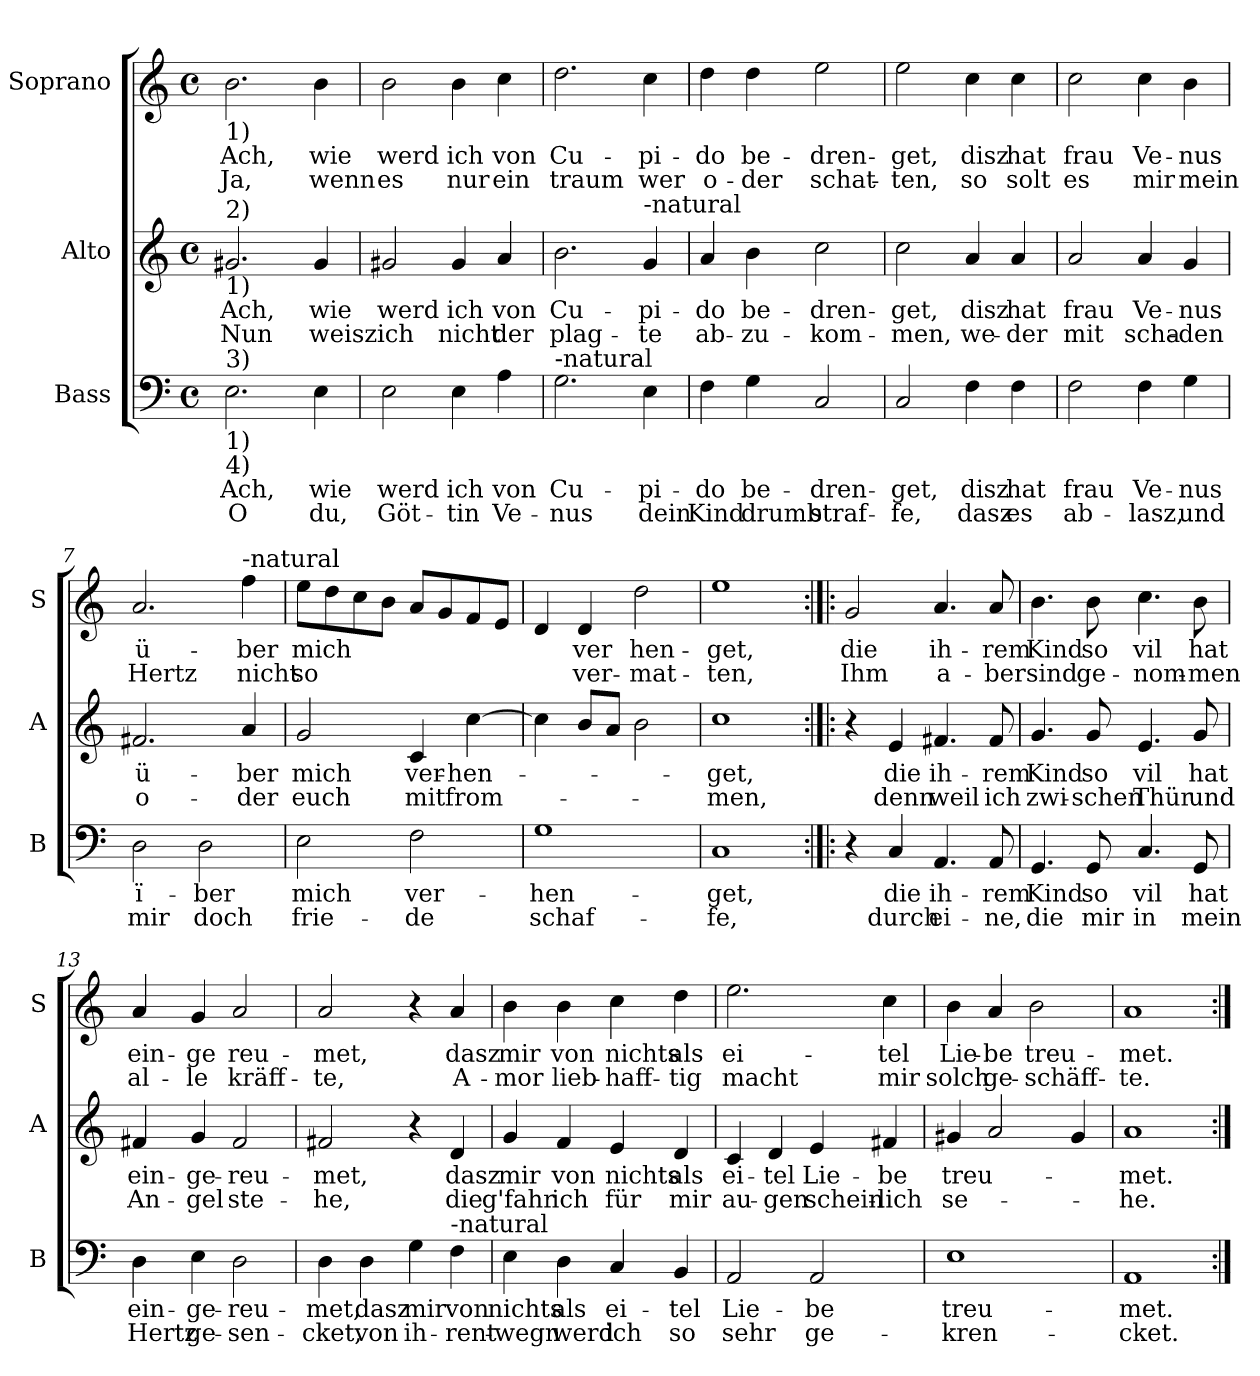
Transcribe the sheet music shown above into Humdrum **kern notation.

**kern	**text	**text	**kern	**text	**text	**kern	**text	**text
*part3	*part3	*part3	*part2	*part2	*part2	*part1	*part1	*part1
*staff3	*staff3	*staff3	*staff2	*staff2	*staff2	*staff1	*staff1	*staff1
*I"Bass	*	*	*I"Alto	*	*	*I"Soprano	*	*
*I'B	*	*	*I'A	*	*	*I'S	*	*
*clefF4	*	*	*clefG2	*	*	*clefG2	*	*
*k[]	*	*	*k[]	*	*	*k[]	*	*
*C:	*	*	*C:	*	*	*C:	*	*
*M4/4	*	*	*M4/4	*	*	*M4/4	*	*
*met(c)	*	*	*met(c)	*	*	*met(c)	*	*
=1	=1	=1	=1	=1	=1	=1	=1	=1
!	!	!	!	!	!	!LO:TX:b:t=1)	!	!
!	!	!	!LO:TX:a:t=2)	!	!	!	!	!
!	!	!	!LO:TX:b:t=1)	!	!	!	!	!
!LO:TX:a:t=3)	!	!	!	!	!	!	!	!
!LO:TX:b:t=1)	!	!	!	!	!	!	!	!
!LO:TX:b:t=4)	!	!	!	!	!	!	!	!
!	!LO:LY:b	!LO:LY:b	!	!LO:LY:b	!LO:LY:b	!	!LO:LY:b	!LO:LY:b
2.E\	Ach,	O	2.g#X/	Ach,	Nun	2.b\	Ach,	Ja,
!	!LO:LY:b	!LO:LY:b	!	!LO:LY:b	!LO:LY:b	!	!LO:LY:b	!LO:LY:b
4E\	wie	du,	4g#/	wie	weisz	4b\	wie	wenn
=2	=2	=2	=2	=2	=2	=2	=2	=2
!	!LO:LY:b	!LO:LY:b	!	!LO:LY:b	!LO:LY:b	!	!LO:LY:b	!LO:LY:b
2E\	werd	Göt-	2g#X/	werd	ich	2b\	werd	es
!	!LO:LY:b	!LO:LY:b	!	!LO:LY:b	!LO:LY:b	!	!LO:LY:b	!LO:LY:b
4E\	ich	-tin	4g#/	ich	nicht	4b\	ich	nur
!	!LO:LY:b	!LO:LY:b	!	!LO:LY:b	!LO:LY:b	!	!LO:LY:b	!LO:LY:b
4A\	von	Ve-	4a/	von	der	4cc\	von	ein
=3	=3	=3	=3	=3	=3	=3	=3	=3
!LO:TX:a:t=-natural	!	!	!	!	!	!	!	!
!	!LO:LY:b	!LO:LY:b	!	!LO:LY:b	!LO:LY:b	!	!LO:LY:b	!LO:LY:b
2.G\	Cu-	-nus	2.b\	Cu-	plag-	2.dd\	Cu-	traum
!	!	!	!LO:TX:a:t=-natural	!	!	!	!	!
!	!LO:LY:b	!LO:LY:b	!	!LO:LY:b	!LO:LY:b	!	!LO:LY:b	!LO:LY:b
4E\	-pi-	dein	4g/	-pi-	-te	4cc\	-pi-	wer
=4	=4	=4	=4	=4	=4	=4	=4	=4
!	!LO:LY:b	!LO:LY:b	!	!LO:LY:b	!LO:LY:b	!	!LO:LY:b	!LO:LY:b
4F\	-do	Kind	4a/	-do	ab-	4dd\	-do	o-
!	!LO:LY:b	!LO:LY:b	!	!LO:LY:b	!LO:LY:b	!	!LO:LY:b	!LO:LY:b
4G\	be-	drumb	4b\	be-	-zu-	4dd\	be-	-der
!	!LO:LY:b	!LO:LY:b	!	!LO:LY:b	!LO:LY:b	!	!LO:LY:b	!LO:LY:b
2C/	-dren-	straf-	2cc\	-dren-	-kom-	2ee\	-dren-	schat-
=5	=5	=5	=5	=5	=5	=5	=5	=5
!	!LO:LY:b	!LO:LY:b	!	!LO:LY:b	!LO:LY:b	!	!LO:LY:b	!LO:LY:b
2C/	-get,	-fe,	2cc\	-get,	-men,	2ee\	-get,	-ten,
!	!LO:LY:b	!LO:LY:b	!	!LO:LY:b	!LO:LY:b	!	!LO:LY:b	!LO:LY:b
4F\	disz	dasz	4a/	disz	we-	4cc\	disz	so
!	!LO:LY:b	!LO:LY:b	!	!LO:LY:b	!LO:LY:b	!	!LO:LY:b	!LO:LY:b
4F\	hat	es	4a/	hat	-der	4cc\	hat	solt
!!LO:LB:g=z
=6	=6	=6	=6	=6	=6	=6	=6	=6
!	!LO:LY:b	!LO:LY:b	!	!LO:LY:b	!LO:LY:b	!	!LO:LY:b	!LO:LY:b
2F\	frau	ab-	2a/	frau	mit	2cc\	frau	es
!	!LO:LY:b	!LO:LY:b	!	!LO:LY:b	!LO:LY:b	!	!LO:LY:b	!LO:LY:b
4F\	Ve-	-lasz,	4a/	Ve-	scha-	4cc\	Ve-	mir
!	!LO:LY:b	!LO:LY:b	!	!LO:LY:b	!LO:LY:b	!	!LO:LY:b	!LO:LY:b
4G\	-nus	und	4g/	-nus	-den	4b\	-nus	mein
=7	=7	=7	=7	=7	=7	=7	=7	=7
!	!LO:LY:b	!LO:LY:b	!	!LO:LY:b	!LO:LY:b	!	!LO:LY:b	!LO:LY:b
2D\	ï-	mir	2.f#X/	ü-	o-	2.a/	ü-	Hertz
!	!LO:LY:b	!LO:LY:b	!	!	!	!	!	!
2D\	-ber	doch	.	.	.	.	.	.
!	!	!	!	!	!	!LO:TX:a:t=-natural	!	!
!	!	!	!	!LO:LY:b	!LO:LY:b	!	!LO:LY:b	!LO:LY:b
.	.	.	4a/	-ber	-der	4ff\	-ber	nicht
=8	=8	=8	=8	=8	=8	=8	=8	=8
!	!LO:LY:b	!LO:LY:b	!	!LO:LY:b	!LO:LY:b	!	!LO:LY:b	!LO:LY:b
2E\	mich	frie-	2g/	mich	euch	8ee\L	mich	so
.	.	.	.	.	.	8dd\	.	.
.	.	.	.	.	.	8cc\	.	.
.	.	.	.	.	.	8b\J	.	.
!	!LO:LY:b	!LO:LY:b	!	!LO:LY:b	!LO:LY:b	!	!	!
2F\	ver-	-de	4c/	ver-	mit	8a/L	.	.
.	.	.	.	.	.	8g/	.	.
!	!	!	!	!LO:LY:b	!LO:LY:b	!	!	!
.	.	.	[4cc\	-hen-	from-	8f/	.	.
.	.	.	.	.	.	8e/J	.	.
=9	=9	=9	=9	=9	=9	=9	=9	=9
!	!LO:LY:b	!LO:LY:b	!	!	!	!	!	!
1G	-hen-	schaf-	4cc\]	.	.	4d/	.	.
!	!	!	!	!	!	!	!LO:LY:b	!LO:LY:b
.	.	.	8b/L	.	.	4d/	ver	ver-
.	.	.	8a/J	.	.	.	.	.
!	!	!	!	!	!	!	!LO:LY:b	!LO:LY:b
.	.	.	2b\	.	.	2dd\	hen-	-mat-
=10	=10	=10	=10	=10	=10	=10	=10	=10
!	!LO:LY:b	!LO:LY:b	!	!LO:LY:b	!LO:LY:b	!	!LO:LY:b	!LO:LY:b
1C	-get,	-fe,	1cc	-get,	-men,	1ee	-get,	-ten,
!!LO:PB:g=z
=11:|!|:	=11:|!|:	=11:|!|:	=11:|!|:	=11:|!|:	=11:|!|:	=11:|!|:	=11:|!|:	=11:|!|:
!	!	!	!	!	!	!	!LO:LY:b	!LO:LY:b
4r	.	.	4r	.	.	2g/	die	Ihm
!	!LO:LY:b	!LO:LY:b	!	!LO:LY:b	!LO:LY:b	!	!	!
4C/	die	durch	4e/	die	denn	.	.	.
!	!LO:LY:b	!LO:LY:b	!	!LO:LY:b	!LO:LY:b	!	!LO:LY:b	!LO:LY:b
4.AA/	ih-	ei-	4.f#X/	ih-	weil	4.a/	ih-	a-
!	!LO:LY:b	!LO:LY:b	!	!LO:LY:b	!LO:LY:b	!	!LO:LY:b	!LO:LY:b
8AA/	-rem	-ne,	8f#/	-rem	ich	8a/	-rem	-ber
=12	=12	=12	=12	=12	=12	=12	=12	=12
!	!LO:LY:b	!LO:LY:b	!	!LO:LY:b	!LO:LY:b	!	!LO:LY:b	!LO:LY:b
4.GG/	Kind	die	4.g/	Kind	zwi-	4.b\	Kind	sind
!	!LO:LY:b	!LO:LY:b	!	!LO:LY:b	!LO:LY:b	!	!LO:LY:b	!LO:LY:b
8GG/	so	mir	8g/	so	-schen	8b\	so	ge-
!	!LO:LY:b	!LO:LY:b	!	!LO:LY:b	!LO:LY:b	!	!LO:LY:b	!LO:LY:b
4.C/	vil	in	4.e/	vil	Thür	4.cc\	vil	-nom-
!	!LO:LY:b	!LO:LY:b	!	!LO:LY:b	!LO:LY:b	!	!LO:LY:b	!LO:LY:b
8GG/	hat	mein	8g/	hat	und	8b\	hat	-men
=13	=13	=13	=13	=13	=13	=13	=13	=13
!	!LO:LY:b	!LO:LY:b	!	!LO:LY:b	!LO:LY:b	!	!LO:LY:b	!LO:LY:b
4D\	ein-	Hertz	4f#X/	ein-	An-	4a/	ein-	al-
!	!LO:LY:b	!LO:LY:b	!	!LO:LY:b	!LO:LY:b	!	!LO:LY:b	!LO:LY:b
4E\	-ge-	ge-	4g/	-ge-	-gel	4g/	-ge	-le
!	!LO:LY:b	!LO:LY:b	!	!LO:LY:b	!LO:LY:b	!	!LO:LY:b	!LO:LY:b
2D\	-reu-	-sen-	2f#/	-reu-	ste-	2a/	reu-	kräff-
=14	=14	=14	=14	=14	=14	=14	=14	=14
!	!LO:LY:b	!LO:LY:b	!	!LO:LY:b	!LO:LY:b	!	!LO:LY:b	!LO:LY:b
4D\	-met,	-cket,	2f#X/	-met,	-he,	2a/	-met,	-te,
!	!LO:LY:b	!LO:LY:b	!	!	!	!	!	!
4D\	dasz	von	.	.	.	.	.	.
!	!LO:LY:b	!LO:LY:b	!	!	!	!	!	!
4G\	mir	ih-	4r	.	.	4r	.	.
!LO:TX:a:t=-natural	!	!	!	!	!	!	!	!
!	!LO:LY:b	!LO:LY:b	!	!LO:LY:b	!LO:LY:b	!	!LO:LY:b	!LO:LY:b
4F\	von	-rent-	4d/	dasz	die	4a/	dasz	A-
!!LO:LB:g=z
=15	=15	=15	=15	=15	=15	=15	=15	=15
!	!LO:LY:b	!LO:LY:b	!	!LO:LY:b	!LO:LY:b	!	!LO:LY:b	!LO:LY:b
4E\	nichts	-wegn	4g/	mir	g'fahr	4b\	mir	-mor
!	!LO:LY:b	!LO:LY:b	!	!LO:LY:b	!LO:LY:b	!	!LO:LY:b	!LO:LY:b
4D\	als	werd	4f/	von	ich	4b\	von	lieb-
!	!LO:LY:b	!LO:LY:b	!	!LO:LY:b	!LO:LY:b	!	!LO:LY:b	!LO:LY:b
4C/	ei-	ich	4e/	nichts	für	4cc\	nichts	-haff-
!	!LO:LY:b	!LO:LY:b	!	!LO:LY:b	!LO:LY:b	!	!LO:LY:b	!LO:LY:b
4BB/	-tel	so	4d/	als	mir	4dd\	als	-tig
=16	=16	=16	=16	=16	=16	=16	=16	=16
!	!LO:LY:b	!LO:LY:b	!	!LO:LY:b	!LO:LY:b	!	!LO:LY:b	!LO:LY:b
2AA/	Lie-	sehr	4c/	ei-	au-	2.ee\	ei-	macht
!	!	!	!	!LO:LY:b	!LO:LY:b	!	!	!
.	.	.	4d/	-tel	-gen	.	.	.
!	!LO:LY:b	!LO:LY:b	!	!LO:LY:b	!LO:LY:b	!	!	!
2AA/	-be	ge-	4e/	Lie-	schein-	.	.	.
!	!	!	!	!LO:LY:b	!LO:LY:b	!	!LO:LY:b	!LO:LY:b
.	.	.	4f#X/	-be	-lich	4cc\	-tel	mir
=17	=17	=17	=17	=17	=17	=17	=17	=17
!	!LO:LY:b	!LO:LY:b	!	!LO:LY:b	!LO:LY:b	!	!LO:LY:b	!LO:LY:b
1E	treu-	-kren-	4g#X/	treu-	se-	4b\	Lie-	solch
!	!	!	!	!	!	!	!LO:LY:b	!LO:LY:b
.	.	.	2a/	.	.	4a/	-be	ge-
!	!	!	!	!	!	!	!LO:LY:b	!LO:LY:b
.	.	.	.	.	.	2b\	treu-	-schäff-
.	.	.	4g#/	.	.	.	.	.
=18	=18	=18	=18	=18	=18	=18	=18	=18
!	!LO:LY:b	!LO:LY:b	!	!LO:LY:b	!LO:LY:b	!	!LO:LY:b	!LO:LY:b
1AA	-met.	-cket.	1a	-met.	-he.	1a	-met.	-te.
=:|!	=:|!	=:|!	=:|!	=:|!	=:|!	=:|!	=:|!	=:|!
*-	*-	*-	*-	*-	*-	*-	*-	*-
